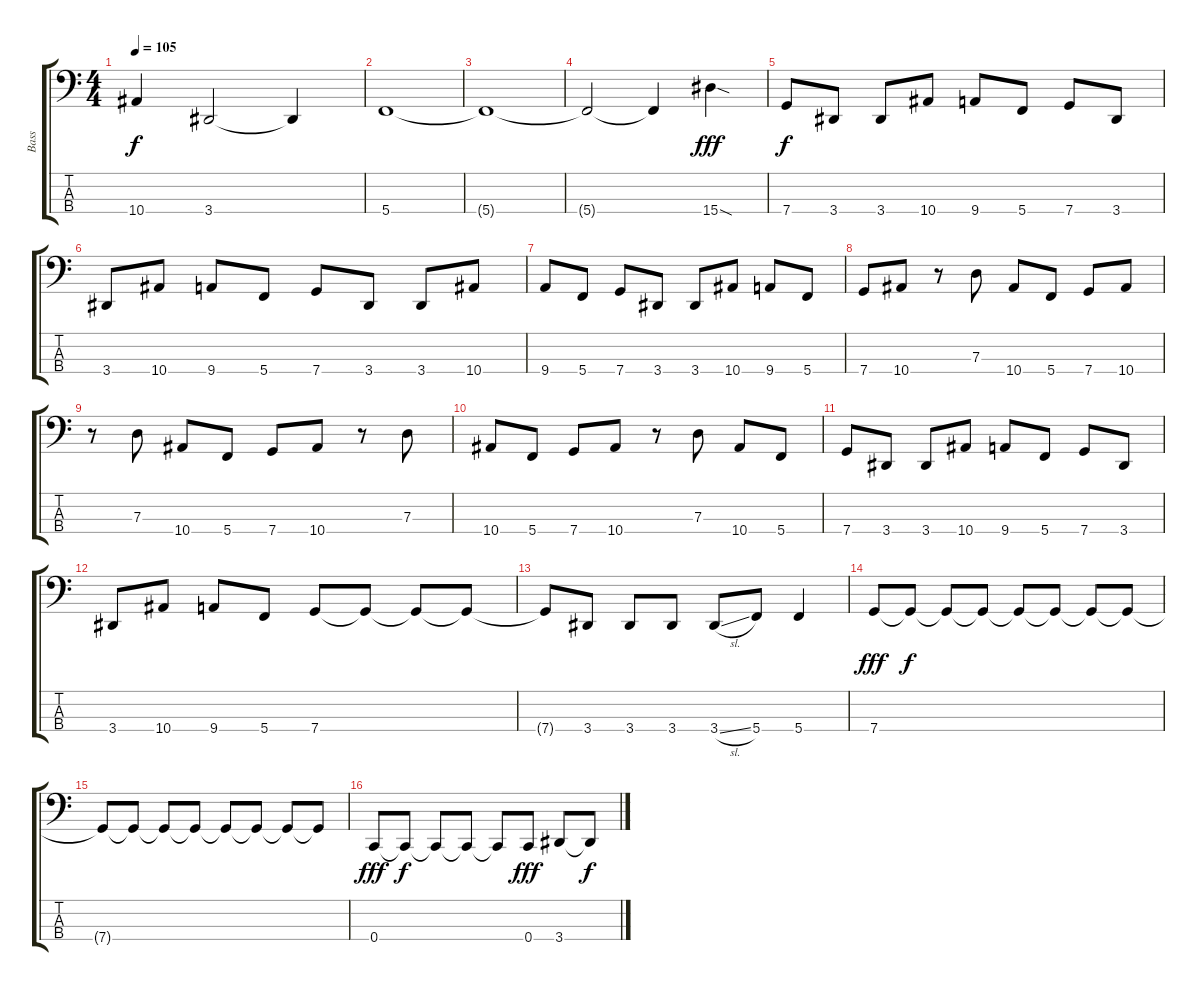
\track ("Bass" "Bass") {instrument electricbassfinger}
\staff {score tabs}
\tuning (F2 C2 G1 C1) {hide}
\ts (4 4)
\tempo 105
\clef f4
\ks c
10.4{t}.4{dy f} 3.4.2 3.4{t}.4 |
5.4.1 |
5.4{t}.1 |
5.4{t}.2 5.4{t}.4 15.4{sod}.4{dy fff} |
7.4.8{dy f} 3.4.8 3.4.8 10.4.8 9.4.8 5.4.8 7.4.8 3.4.8 |
3.4.8 10.4.8 9.4.8 5.4.8 7.4.8 3.4.8 3.4.8 10.4.8 |
9.4.8 5.4.8 7.4.8 3.4.8 3.4.8 10.4.8 9.4.8 5.4.8 |
7.4.8 10.4.8 r.8 7.3.8 10.4.8 5.4.8 7.4.8 10.4.8 |
r.8 7.3.8 10.4.8 5.4.8 7.4.8 10.4.8 r.8 7.3.8 |
10.4.8 5.4.8 7.4.8 10.4.8 r.8 7.3.8 10.4.8 5.4.8 |
7.4.8 3.4.8 3.4.8 10.4.8 9.4.8 5.4.8 7.4.8 3.4.8 |
3.4.8 10.4.8 9.4.8 5.4.8 7.4.8 7.4{t}.8 7.4{t}.8 7.4{t}.8 |
7.4{t}.8 3.4.8 3.4.8 3.4.8 3.4{sl}.8 5.4.8 5.4.4 |
7.4.8{dy fff} 7.4{t}.8{dy f} 7.4{t}.8 7.4{t}.8 7.4{t}.8 7.4{t}.8 7.4{t}.8 7.4{t}.8 |
7.4{t}.8 7.4{t}.8 7.4{t}.8 7.4{t}.8 7.4{t}.8 7.4{t}.8 7.4{t}.8 7.4{t}.8 |
0.4.8{dy fff} 0.4{t}.8{dy f} 0.4{t}.8 0.4{t}.8 0.4{t}.8 0.4.8{dy fff} 3.4.8 3.4{t}.8{dy f}
